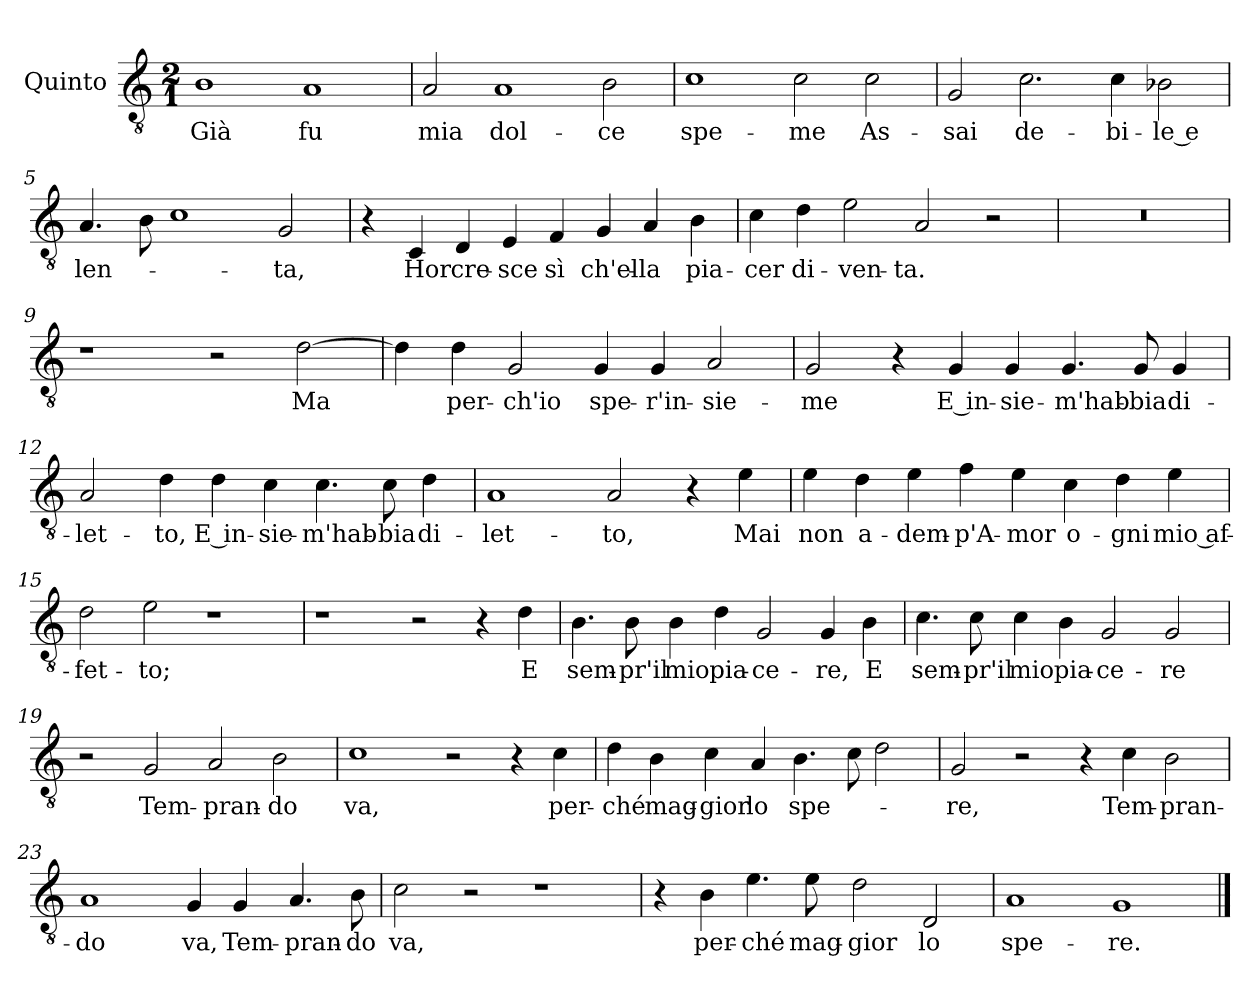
**kern	**text
*part1	*part1
*staff1	*staff1
*I"Quinto	*
*clefGv2	*
*k[]	*
*M2/1	*
=1	=1
1B	Già
1A	fu
=2	=2
2A	mia
1A	dol-
2B	-ce
=3	=3
1c	spe-
2c	-me
2c	As-
=4	=4
2G	-sai
2.c	de-
4c	-bi-
2B-X	-le e
=5	=5
4.A	len-
8B	.
1c	.
2G	-ta,
=6	=6
4r	.
4C	Hor
4D	cre-
4E	-sce
4F	sì
4G	ch'el-
4A	-la
4B	pia-
=7	=7
4c	-cer
4d	di-
2e	-ven-
2A	-ta.
2r	.
=8	=8
0r	.
=9	=9
1r	.
2r	.
[2d	Ma
=10	=10
4d]	.
4d	per-
2G	-ch'io
4G	spe-
4G	-r'in-
2A	-sie-
=11	=11
2G	-me
4r	.
4G	E in-
4G	-sie-
4.G	-m'hab-
8G	-bia
4G	di-
=12	=12
2A	-let-
4d	-to,
4d	E in-
4c	-sie-
4.c	-m'hab-
8c	-bia
4d	di-
=13	=13
1A	-let-
2A	-to,
4r	.
4e	Mai
=14	=14
4e	non
4d	a-
4e	-dem-
4f	-p'A-
4e	-mor
4c	o-
4d	-gni
4e	mio af-
=15	=15
2d	-fet-
2e	-to;
1r	.
=16	=16
1r	.
2r	.
4r	.
4d	E
=17	=17
4.B	sem-
8B	-pr'il
4B	mio
4d	pia-
2G	-ce-
4G	-re,
4B	E
=18	=18
4.c	sem-
8c	-pr'il
4c	mio
4B	pia-
2G	-ce-
2G	-re
=19	=19
2r	.
2G	Tem-
2A	-pran-
2B	-do
=20	=20
1c	va,
2r	.
4r	.
4c	per-
=21	=21
4d	-ché
4B	mag-
4c	-gior
4A	lo
4.B	spe-
8c	.
2d	.
=22	=22
2G	-re,
2r	.
4r	.
4c	Tem-
2B	-pran-
=23	=23
1A	-do
4G	va,
4G	Tem-
4.A	-pran-
8B	-do
=24	=24
2c	va,
2r	.
1r	.
=25	=25
4r	.
4B	per-
4.e	-ché
8e	mag-
2d	-gior
2D	lo
=26	=26
1A	spe-
1G	-re.
==	==
*-	*-
